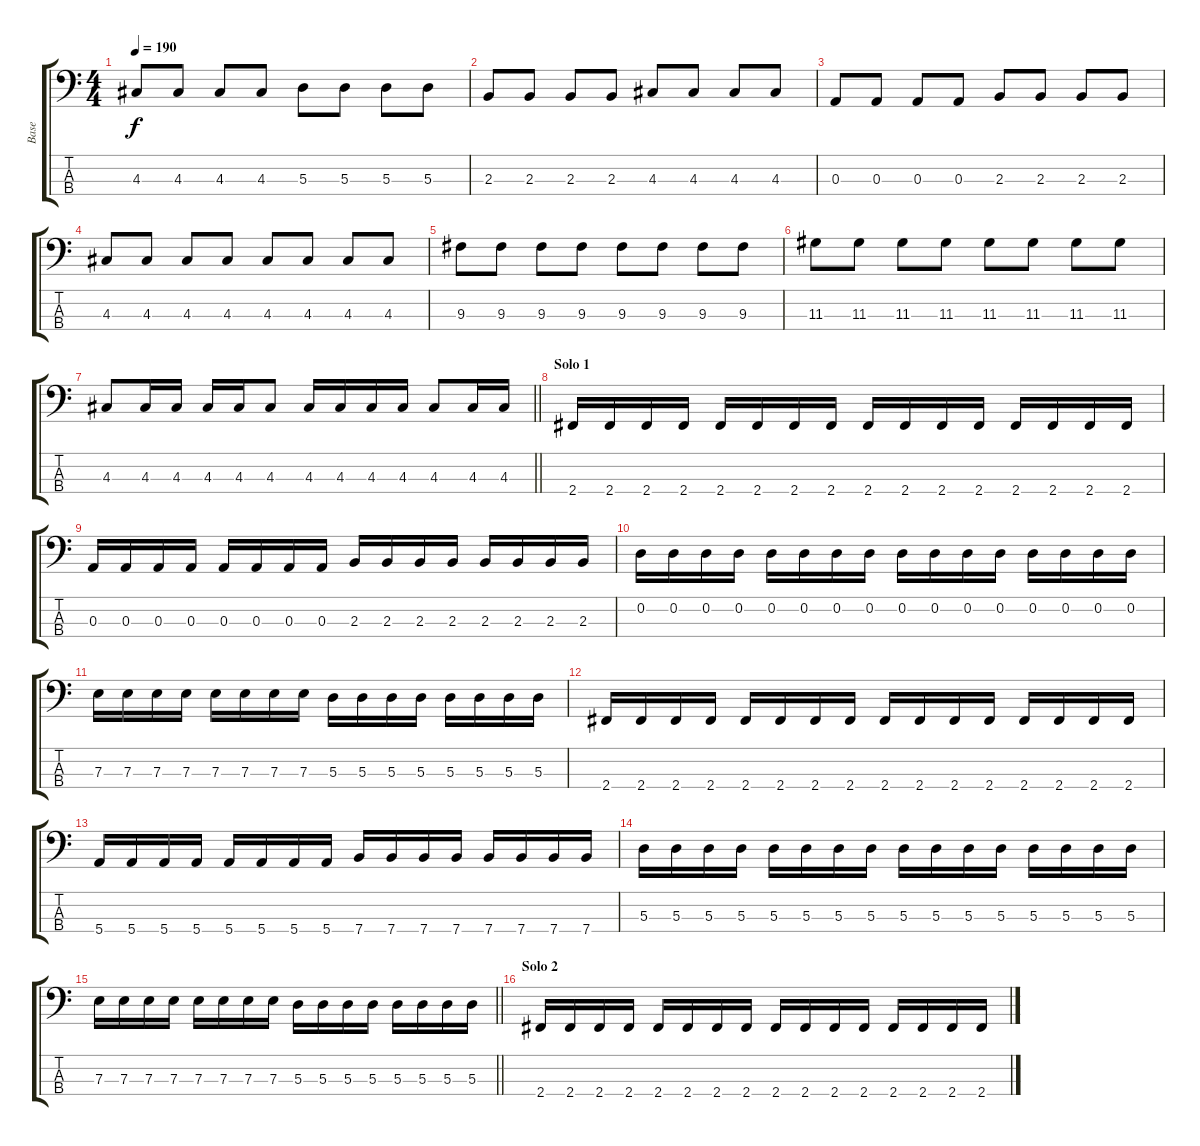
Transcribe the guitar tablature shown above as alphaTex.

\track ("Base" "Base") {instrument electricbassfinger}
\staff {score tabs}
\tuning (G2 D2 A1 E1) {hide}
\ts (4 4)
\tempo 190
\clef f4
\ks c
4.3.8{dy f} 4.3.8 4.3.8 4.3.8 5.3.8 5.3.8 5.3.8 5.3.8 |
2.3.8 2.3.8 2.3.8 2.3.8 4.3.8 4.3.8 4.3.8 4.3.8 |
0.3.8 0.3.8 0.3.8 0.3.8 2.3.8 2.3.8 2.3.8 2.3.8 |
4.3.8 4.3.8 4.3.8 4.3.8 4.3.8 4.3.8 4.3.8 4.3.8 |
9.3.8 9.3.8 9.3.8 9.3.8 9.3.8 9.3.8 9.3.8 9.3.8 |
11.3.8 11.3.8 11.3.8 11.3.8 11.3.8 11.3.8 11.3.8 11.3.8 |
\barLineRight lightlight
4.3.8 4.3.16 4.3.16 4.3.16 4.3.16 4.3.8 4.3.16 4.3.16 4.3.16 4.3.16 4.3.8 4.3.16 4.3.16 |
\section ("" "Solo 1")
2.4.16 2.4.16 2.4.16 2.4.16 2.4.16 2.4.16 2.4.16 2.4.16 2.4.16 2.4.16 2.4.16 2.4.16 2.4.16 2.4.16 2.4.16 2.4.16 |
0.3.16 0.3.16 0.3.16 0.3.16 0.3.16 0.3.16 0.3.16 0.3.16 2.3.16 2.3.16 2.3.16 2.3.16 2.3.16 2.3.16 2.3.16 2.3.16 |
0.2.16 0.2.16 0.2.16 0.2.16 0.2.16 0.2.16 0.2.16 0.2.16 0.2.16 0.2.16 0.2.16 0.2.16 0.2.16 0.2.16 0.2.16 0.2.16 |
7.3.16 7.3.16 7.3.16 7.3.16 7.3.16 7.3.16 7.3.16 7.3.16 5.3.16 5.3.16 5.3.16 5.3.16 5.3.16 5.3.16 5.3.16 5.3.16 |
2.4.16 2.4.16 2.4.16 2.4.16 2.4.16 2.4.16 2.4.16 2.4.16 2.4.16 2.4.16 2.4.16 2.4.16 2.4.16 2.4.16 2.4.16 2.4.16 |
5.4.16 5.4.16 5.4.16 5.4.16 5.4.16 5.4.16 5.4.16 5.4.16 7.4.16 7.4.16 7.4.16 7.4.16 7.4.16 7.4.16 7.4.16 7.4.16 |
5.3.16 5.3.16 5.3.16 5.3.16 5.3.16 5.3.16 5.3.16 5.3.16 5.3.16 5.3.16 5.3.16 5.3.16 5.3.16 5.3.16 5.3.16 5.3.16 |
\barLineRight lightlight
7.3.16 7.3.16 7.3.16 7.3.16 7.3.16 7.3.16 7.3.16 7.3.16 5.3.16 5.3.16 5.3.16 5.3.16 5.3.16 5.3.16 5.3.16 5.3.16 |
\section ("" "Solo 2")
2.4.16 2.4.16 2.4.16 2.4.16 2.4.16 2.4.16 2.4.16 2.4.16 2.4.16 2.4.16 2.4.16 2.4.16 2.4.16 2.4.16 2.4.16 2.4.16
